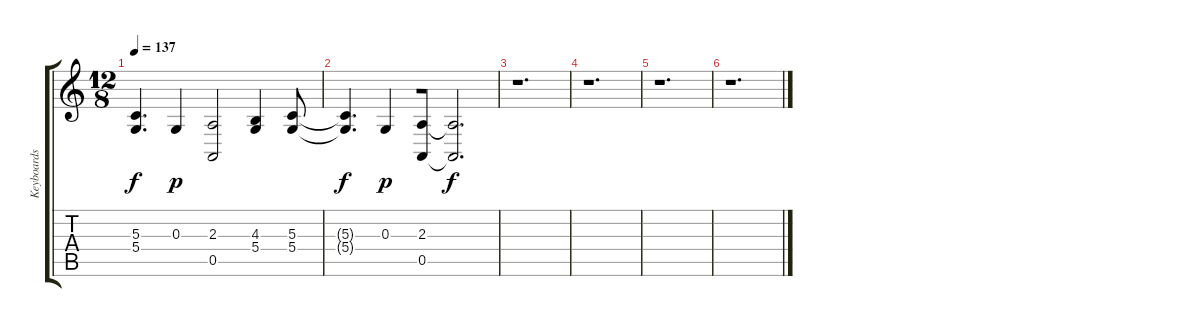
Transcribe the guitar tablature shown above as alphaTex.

\track ("Keyboards" "Keyboards") {instrument lead2sawtooth bank 255}
\staff {score tabs}
\tuning (E4 B3 G3 D3 A2 E2) {hide}
\ts (12 8)
\tempo 137
\clef g2
\ks c
(5.3{t} 5.4{t}).4{d dy f beam merge} 0.3.4{dy p beam merge} (2.3 0.5).2 (4.3 5.4).4 (5.3 5.4).8 |
(5.3{t} 5.4{t}).4{d dy f beam merge} 0.3.4{dy p beam merge} (2.3 0.5).8 (2.3{t} 0.5{t}).2{d dy f} |
r.1{d} |
r.1{d} |
r.1{d} |
r.1{d}
